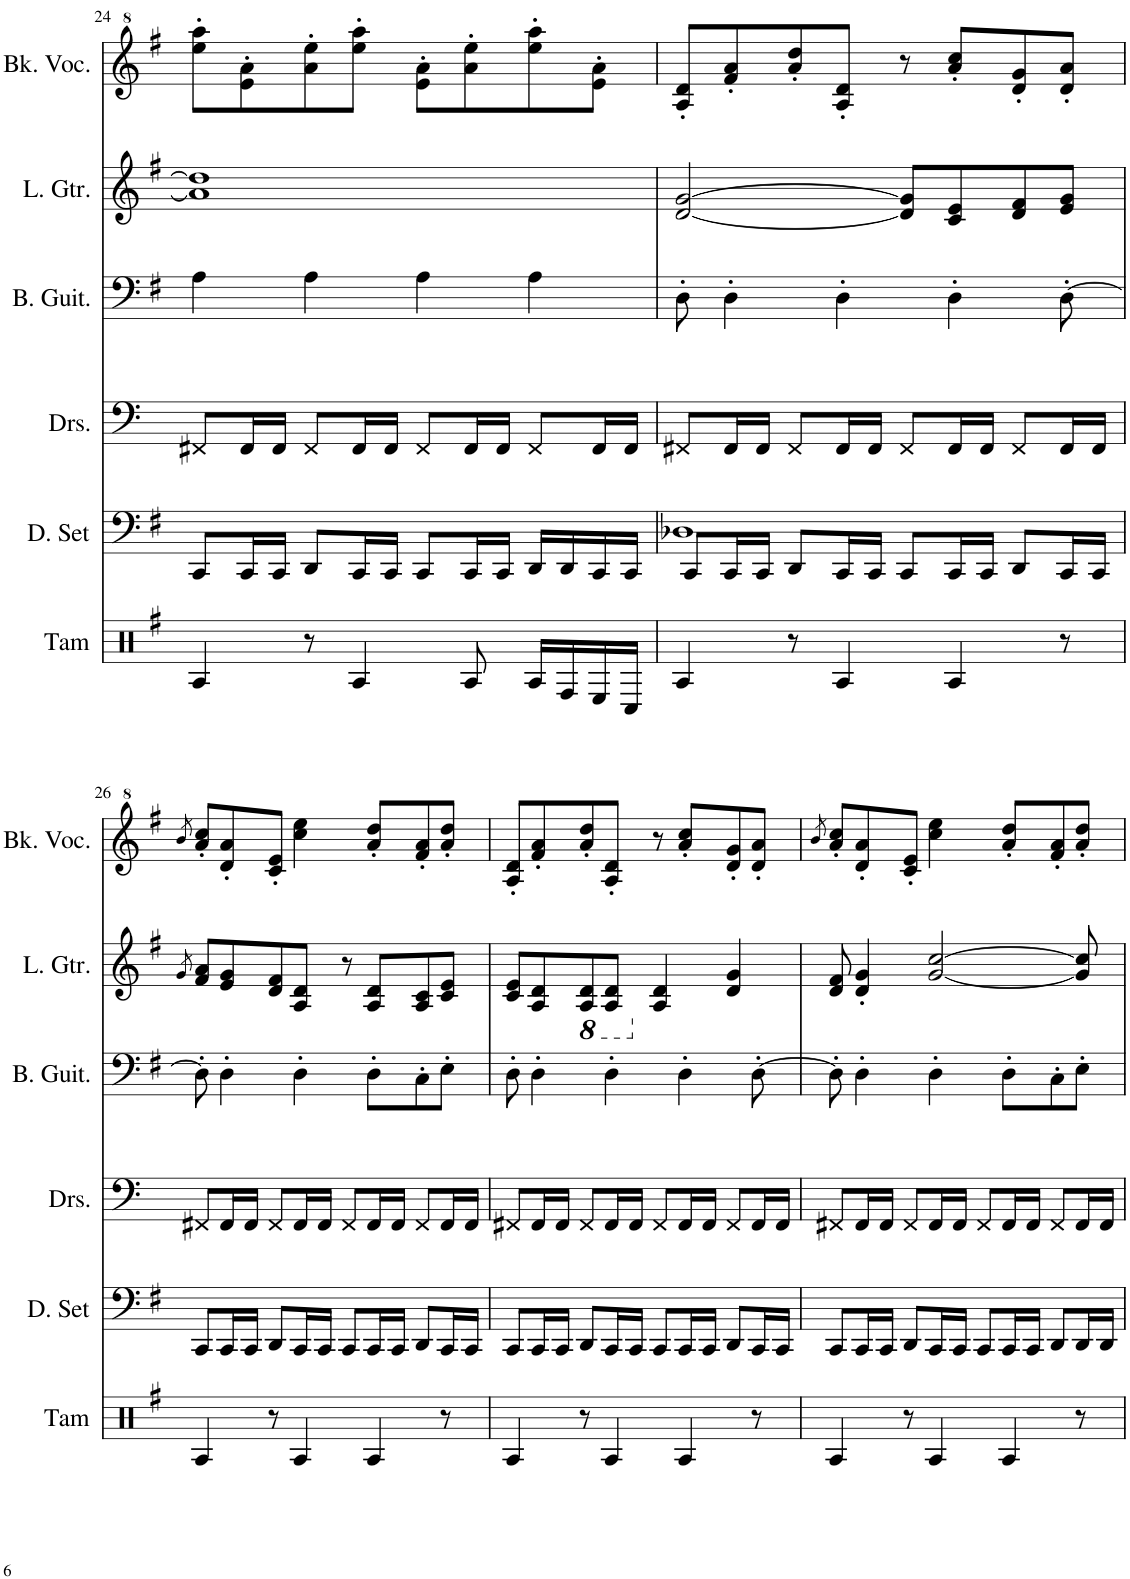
**kern	**kern	**kern	**kern	**kern	**kern
*part6	*part5	*part4	*part3	*part2	*part1
*staff6	*staff5	*staff4	*staff3	*staff2	*staff1
*I"タムタム	*I"ドラムセット	*I"Drumset	*I"Bass Guitar	*I"Lead Guitar	*I"Backing Vocals
*	*	*I'Drs.	*I'B. Guit.	*I'L. Gtr.	*I'Bk. Voc.
!!LO:PB:g=z
*clefX	*clefF4	*clefF4	*clefF4	*clefG2	*clefG^2
*	*	*	*Trd7c12	*Trd4c7	*
*k[f#]	*k[f#]	*k[]	*k[f#]	*k[f#]	*k[f#]
*M4/4	*M4/4	*M4/4	*M4/4	*M4/4	*M4/4
=24	=24	=24	=24	=24	=24
4A/	8CC/L	8FF#X/L	4A\	1a] 1dd]	8eee\' 8aaa\'L
.	16CC/L	16FF#/L	.	.	8ee\' 8aa\'
.	16CC/JJ	16FF#/JJ	.	.	.
8r	8DD/L	8FF#/L	4A\	.	8aa\' 8eee\'
4A/	16CC/L	16FF#/L	.	.	8eee\' 8aaa\'J
.	16CC/JJ	16FF#/JJ	.	.	.
.	8CC/L	8FF#/L	4A\	.	8ee\' 8aa\'L
8A/	16CC/L	16FF#/L	.	.	8aa\' 8eee\'
.	16CC/JJ	16FF#/JJ	.	.	.
16A/LL	16DD/LL	8FF#/L	4A\	.	8eee\' 8aaa\'
16Fn/	16DD/	.	.	.	.
16E/	16CC/	16FF#/L	.	.	8ee\' 8aa\'J
16C/JJ	16CC/JJ	16FF#/JJ	.	.	.
=25	=25	=25	=25	=25	=25
*	*^	*	*	*	*
4A/	8CC/L	1D-X	8FF#X/L	8D'\	[2d/ [2g/	8a/' 8dd/'L
.	16CC/L	.	16FF#/L	4D'\	.	8ff#/' 8aa/'
.	16CC/JJ	.	16FF#/JJ	.	.	.
8r	8DD/L	.	8FF#/L	.	.	8aa/' 8ddd/'
4A/	16CC/L	.	16FF#/L	4D'\	.	8a/' 8dd/'J
.	16CC/JJ	.	16FF#/JJ	.	.	.
.	8CC/L	.	8FF#/L	.	8d/] 8g/]L	8r
4A/	16CC/L	.	16FF#/L	4D'\	8c/ 8e/	8aa/' 8ccc/'L
.	16CC/JJ	.	16FF#/JJ	.	.	.
.	8DD/L	.	8FF#/L	.	8d/ 8f#/	8dd/' 8gg/'
8r	16CC/L	.	16FF#/L	[8D'\	8e/ 8g/J	8dd/' 8aa/'J
.	16CC/JJ	.	16FF#/JJ	.	.	.
*	*v	*v	*	*	*	*
!!LO:LB:g=z
=26	=26	=26	=26	=26	=26
.	.	.	.	8qg/	8qbb/
4A/	8CC/L	8FF#X/L	8D'\]	8f#/ 8a/L	8aa/' 8ccc/'L
.	16CC/L	16FF#/L	4D'\	8e/ 8g/	8dd/' 8aa/'
.	16CC/JJ	16FF#/JJ	.	.	.
8r	8DD/L	8FF#/L	.	8d/ 8f#/	8cc/' 8ee/'J
4A/	16CC/L	16FF#/L	4D'\	8A/ 8d/J	4ccc\ 4eee\
.	16CC/JJ	16FF#/JJ	.	.	.
.	8CC/L	8FF#/L	.	8r	.
4A/	16CC/L	16FF#/L	8D'\L	8A/ 8d/L	8aa/' 8ddd/'L
.	16CC/JJ	16FF#/JJ	.	.	.
.	8DD/L	8FF#/L	8C'\	8A/ 8c/	8ff#/' 8aa/'
8r	16CC/L	16FF#/L	8E'\J	8c/ 8e/J	8aa/' 8ddd/'J
.	16CC/JJ	16FF#/JJ	.	.	.
=27	=27	=27	=27	=27	=27
4A/	8CC/L	8FF#X/L	8D'\	8c/ 8e/L	8a/' 8dd/'L
.	16CC/L	16FF#/L	4D'\	8A/ 8d/	8ff#/' 8aa/'
.	16CC/JJ	16FF#/JJ	.	.	.
*	*	*	*	*8ba	*
8r	8DD/L	8FF#/L	.	8AA/ 8D/	8aa/' 8ddd/'
4A/	16CC/L	16FF#/L	4D'\	8AA/ 8D/J	8a/' 8dd/'J
.	16CC/JJ	16FF#/JJ	.	.	.
*	*	*	*	*X8ba	*
.	8CC/L	8FF#/L	.	4A/ 4d/	8r
4A/	16CC/L	16FF#/L	4D'\	.	8aa/' 8ccc/'L
.	16CC/JJ	16FF#/JJ	.	.	.
.	8DD/L	8FF#/L	.	4d/ 4g/	8dd/' 8gg/'
8r	16CC/L	16FF#/L	[8D'\	.	8dd/' 8aa/'J
.	16CC/JJ	16FF#/JJ	.	.	.
=28	=28	=28	=28	=28	=28
.	.	.	.	.	8qbb/
4A/	8CC/L	8FF#X/L	8D'\]	8d/ 8f#/	8aa/' 8ccc/'L
.	16CC/L	16FF#/L	4D'\	4d/' 4g/'	8dd/' 8aa/'
.	16CC/JJ	16FF#/JJ	.	.	.
8r	8DD/L	8FF#/L	.	.	8cc/' 8ee/'J
4A/	16CC/L	16FF#/L	4D'\	[2g/ [2cc/	4ccc\ 4eee\
.	16CC/JJ	16FF#/JJ	.	.	.
.	8CC/L	8FF#/L	.	.	.
4A/	16CC/L	16FF#/L	8D'\L	.	8aa/' 8ddd/'L
.	16CC/JJ	16FF#/JJ	.	.	.
.	8DD/L	8FF#/L	8C'\	.	8ff#/' 8aa/'
8r	16DD/L	16FF#/L	8E'\J	8g/] 8cc/]	8aa/' 8ddd/'J
.	16DD/JJ	16FF#/JJ	.	.	.
=	=	=	=	=	=
*-	*-	*-	*-	*-	*-
